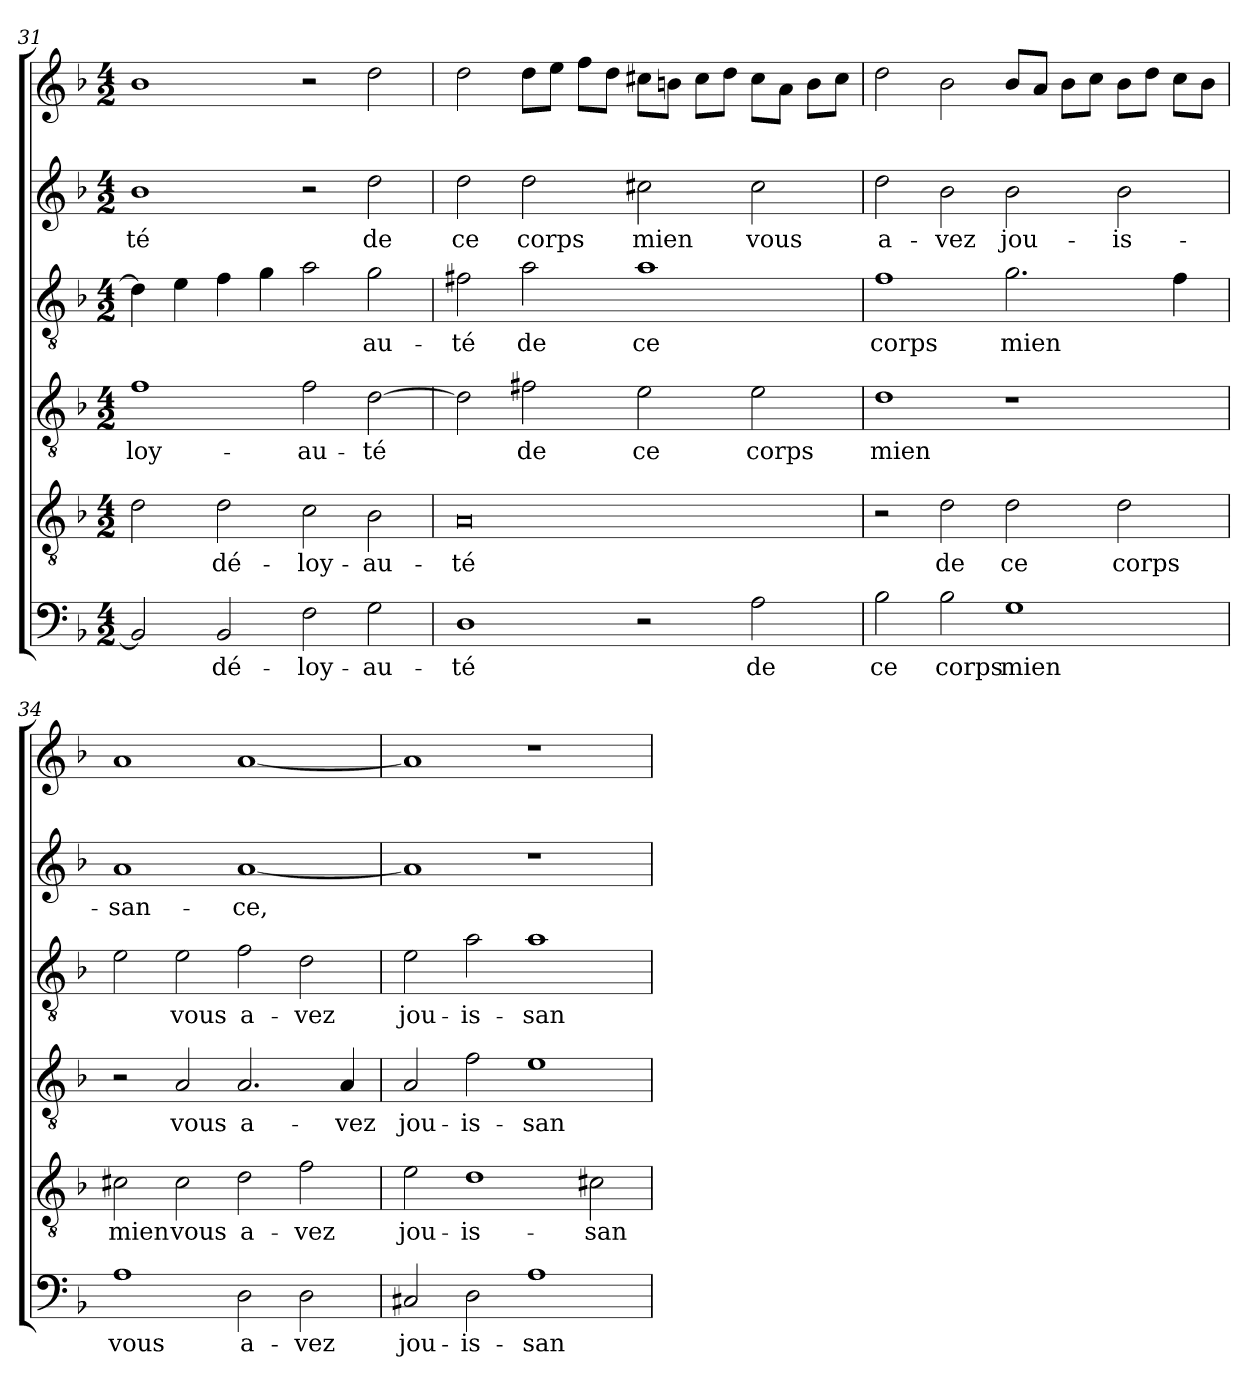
**kern	**text	**kern	**text	**kern	**text	**kern	**text	**kern	**text	**kern
*part6	*part6	*part5	*part5	*part4	*part4	*part3	*part3	*part2	*part2	*part1
*staff6	*staff6	*staff5	*staff5	*staff4	*staff4	*staff3	*staff3	*staff2	*staff2	*staff1
!!LO:LB:g=z
*clefF4	*	*clefGv2	*	*clefGv2	*	*clefGv2	*	*clefG2	*	*clefG2
*k[b-]	*	*k[b-]	*	*k[b-]	*	*k[b-]	*	*k[b-]	*	*k[b-]
*F:	*	*F:	*	*F:	*	*F:	*	*F:	*	*F:
*M4/2	*	*M4/2	*	*M4/2	*	*M4/2	*	*M4/2	*	*M4/2
=31	=31	=31	=31	=31	=31	=31	=31	=31	=31	=31
!	!	!	!	!	!LO:LY:b	!	!	!	!LO:LY:b	!
2BB-/]	.	2d\	.	1f	-loy-	4d\]	.	1b-	-té	1b-
.	.	.	.	.	.	4e\	.	.	.	.
!	!LO:LY:b	!	!LO:LY:b	!	!	!	!	!	!	!
2BB-/	dé-	2d\	dé-	.	.	4f\	.	.	.	.
.	.	.	.	.	.	4g\	.	.	.	.
!	!LO:LY:b	!	!LO:LY:b	!	!LO:LY:b	!	!	!	!	!
2F\	-loy-	2c\	-loy-	2f\	-au-	2a\	.	2r	.	2r
!	!LO:LY:b	!	!LO:LY:b	!	!LO:LY:b	!	!LO:LY:b	!	!LO:LY:b	!
2G\	-au-	2B-\	-au-	[2d\	-té	2g\	-au-	2dd\	de	2dd\
=32	=32	=32	=32	=32	=32	=32	=32	=32	=32	=32
!	!LO:LY:b	!	!LO:LY:b	!	!	!	!LO:LY:b	!	!LO:LY:b	!
1D	-té	0A	-té	2d\]	.	2f#X\	-té	2dd\	ce	2dd\
!	!	!	!	!	!LO:LY:b	!	!LO:LY:b	!	!LO:LY:b	!
.	.	.	.	2f#X\	de	2a\	de	2dd\	corps	8dd\L
.	.	.	.	.	.	.	.	.	.	8ee\J
.	.	.	.	.	.	.	.	.	.	8ff\L
.	.	.	.	.	.	.	.	.	.	8dd\J
!	!	!	!	!	!LO:LY:b	!	!LO:LY:b	!	!LO:LY:b	!
2r	.	.	.	2e\	ce	1a	ce	2cc#X\	mien	8cc#X\L
.	.	.	.	.	.	.	.	.	.	8bn\J
.	.	.	.	.	.	.	.	.	.	8cc#\L
.	.	.	.	.	.	.	.	.	.	8dd\J
!	!LO:LY:b	!	!	!	!LO:LY:b	!	!	!	!LO:LY:b	!
2A\	de	.	.	2e\	corps	.	.	2cc#\	vous	8cc#\L
.	.	.	.	.	.	.	.	.	.	8a\J
.	.	.	.	.	.	.	.	.	.	8b\L
.	.	.	.	.	.	.	.	.	.	8cc#\J
=33	=33	=33	=33	=33	=33	=33	=33	=33	=33	=33
!	!LO:LY:b	!	!	!	!LO:LY:b	!	!LO:LY:b	!	!LO:LY:b	!
2B-\	ce	2r	.	1d	mien	1f	corps	2dd\	a-	2dd\
!	!LO:LY:b	!	!LO:LY:b	!	!	!	!	!	!LO:LY:b	!
2B-\	corps	2d\	de	.	.	.	.	2b-\	-vez	2b-\
!	!LO:LY:b	!	!LO:LY:b	!	!	!	!LO:LY:b	!	!LO:LY:b	!
1G	mien	2d\	ce	1r	.	2.g\	mien	2b-\	jou-	8b-/L
.	.	.	.	.	.	.	.	.	.	8a/J
.	.	.	.	.	.	.	.	.	.	8b-\L
.	.	.	.	.	.	.	.	.	.	8cc\J
!	!	!	!LO:LY:b	!	!	!	!	!	!LO:LY:b	!
.	.	2d\	corps	.	.	.	.	2b-\	-is-	8b-\L
.	.	.	.	.	.	.	.	.	.	8dd\J
.	.	.	.	.	.	4f\	.	.	.	8cc\L
.	.	.	.	.	.	.	.	.	.	8b-\J
!!LO:LB:g=z
=34	=34	=34	=34	=34	=34	=34	=34	=34	=34	=34
!	!LO:LY:b	!	!LO:LY:b	!	!	!	!	!	!LO:LY:b	!
1A	vous	2c#X\	mien	2r	.	2e\	.	1a	-san-	1a
!	!	!	!LO:LY:b	!	!LO:LY:b	!	!LO:LY:b	!	!	!
.	.	2c#\	vous	2A/	vous	2e\	vous	.	.	.
!	!LO:LY:b	!	!LO:LY:b	!	!LO:LY:b	!	!LO:LY:b	!	!LO:LY:b	!
2D\	a-	2d\	a-	2.A/	a-	2f\	a-	[1a	-ce,	[1a
!	!LO:LY:b	!	!LO:LY:b	!	!	!	!LO:LY:b	!	!	!
2D\	-vez	2f\	-vez	.	.	2d\	-vez	.	.	.
!	!	!	!	!	!LO:LY:b	!	!	!	!	!
.	.	.	.	4A/	-vez	.	.	.	.	.
=35	=35	=35	=35	=35	=35	=35	=35	=35	=35	=35
!	!LO:LY:b	!	!LO:LY:b	!	!LO:LY:b	!	!LO:LY:b	!	!	!
2C#X/	jou-	2e\	jou-	2A/	jou-	2e\	jou-	1a]	.	1a]
!	!LO:LY:b	!	!LO:LY:b	!	!LO:LY:b	!	!LO:LY:b	!	!	!
2D\	-is-	1d	-is-	2f\	-is-	2a\	-is-	.	.	.
!	!LO:LY:b	!	!	!	!LO:LY:b	!	!LO:LY:b	!	!	!
1A	-san-	.	.	1e	-san-	1a	-san-	1r	.	1r
!	!	!	!LO:LY:b	!	!	!	!	!	!	!
.	.	2c#X\	-san-	.	.	.	.	.	.	.
=	=	=	=	=	=	=	=	=	=	=
*-	*-	*-	*-	*-	*-	*-	*-	*-	*-	*-
